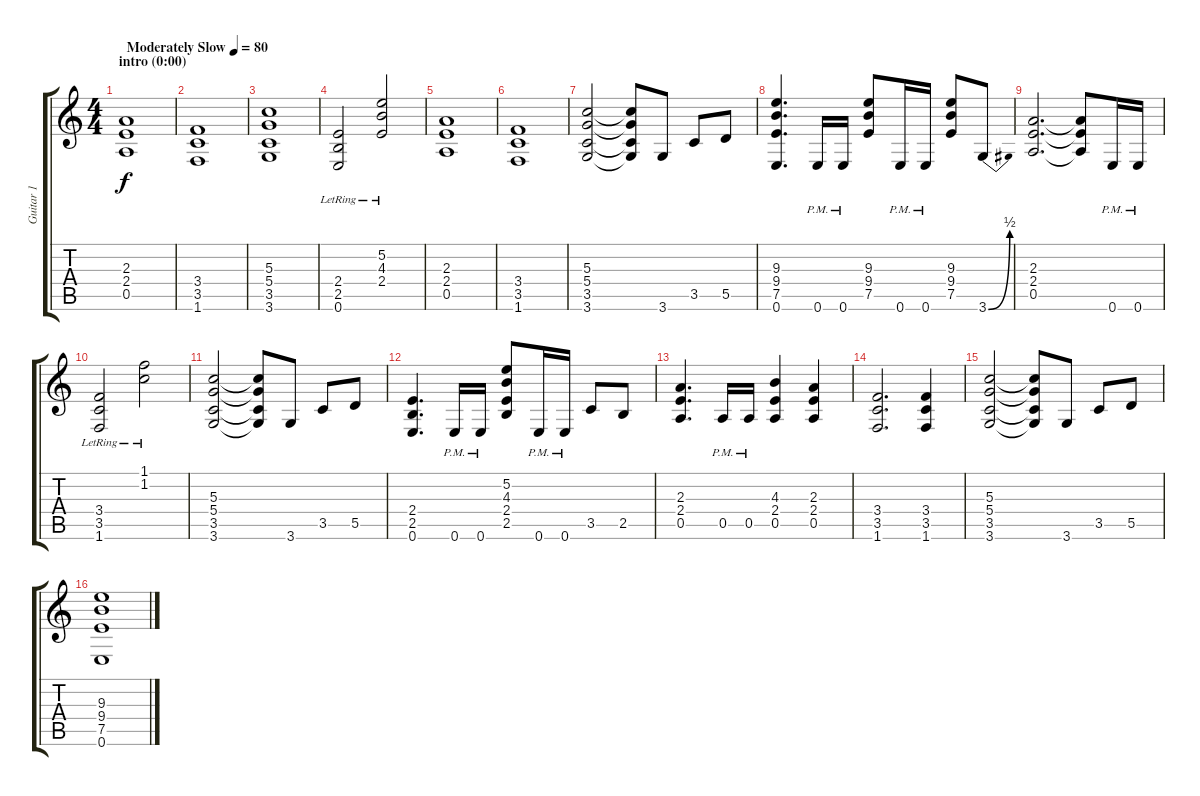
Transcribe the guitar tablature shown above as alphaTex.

\track ("Guitar 1" "Guitar 1") {instrument distortionguitar bank 1}
\staff {score tabs}
\tuning (E4 B3 G3 D3 A2 E2) {hide}
\ts (4 4)
\section ("" "intro (0:00)")
\tempo (80 "Moderately Slow")
\clef g2
\ks c
(2.3 2.4 0.5).1{dy f instrument distortionguitar} |
(3.4 3.5 1.6).1 |
(5.3 5.4 3.5 3.6).1 |
(2.4{lr} 2.5{lr} 0.6{lr}).2 (5.2{lr} 4.3{lr} 2.4{lr}).2 |
(2.3 2.4 0.5).1 |
(3.4 3.5 1.6).1 |
(5.3 5.4 3.5 3.6).2 (5.3{t} 5.4{t} 3.5{t} 3.6{t}).8 3.6.8 3.5.8 5.5.8 |
(9.3 9.4 7.5 0.6).4{d} 0.6{pm}.16 0.6{pm}.16 (9.3 9.4 7.5).8 0.6{pm}.16 0.6{pm}.16 (9.3 9.4 7.5).8 3.6{be (bend 0 0 60 2)}.8 |
(2.3 2.4 0.5).2{d} (2.3{t} 2.4{t} 0.5{t}).8 0.6{pm}.16 0.6{pm}.16 |
(3.4{lr} 3.5{lr} 1.6{lr}).2 (1.1{lr} 1.2{lr}).2 |
(5.3 5.4 3.5 3.6).2 (5.3{t} 5.4{t} 3.5{t} 3.6{t}).8 3.6.8 3.5.8 5.5.8 |
(2.4 2.5 0.6).4{d} 0.6{pm}.16 0.6{pm}.16 (5.2 4.3 2.4 2.5).8 0.6{pm}.16 0.6{pm}.16 3.5.8 2.5.8 |
(2.3 2.4 0.5).4{d} 0.5{pm}.16 0.5{pm}.16 (4.3 2.4 0.5).4 (2.3 2.4 0.5).4 |
(3.4 3.5 1.6).2{d} (3.4 3.5 1.6).4 |
(5.3 5.4 3.5 3.6).2 (5.3{t} 5.4{t} 3.5{t} 3.6{t}).8 3.6.8 3.5.8 5.5.8 |
(9.3 9.4 7.5 0.6).1
